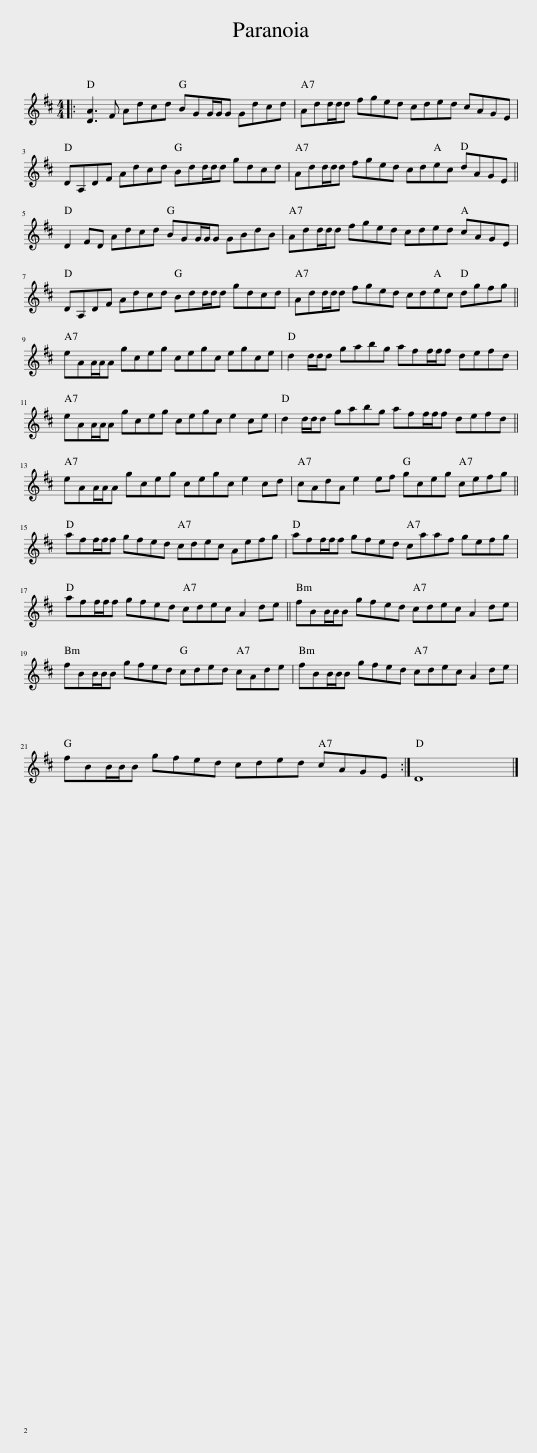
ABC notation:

X:1
L:1/8
M:4/4
I:linebreak $
K:D
V:1 treble
V:1
|: [DA]3 F Adcd BGG/G/G Gdcd | Add/d/d fged cded cAGE |$ DA,DF Adcd Bdd/d/d gdcd | Add/d/d fged cdec dAGE ||$ D2 FD Adcd BGG/G/G GBdB | %5
 Add/d/d fged cded cAGE |$ DA,DF Adcd Bdd/d/d gdcd | Add/d/d fged cdec dgfg ||$ eAA/A/A gceg cegc egce | d2 d/d/d gabg aff/f/f defd |$ %10
 eAA/A/A gceg cegc e2 ce | d2 d/d/d gabg aff/f/f defd ||$ eAA/A/A gceg cegc e2 cd | cAdA e2 ef gceg cefg ||$ aff/f/f gfed cdec Aefg | %15
 aff/f/f gfed caaf gefg |$ aff/f/f gfed cdec A2 de || fBB/B/B gfed cdec A2 de |$ fBB/B/B gfed cded cAde | fBB/B/B gfed cdec A2 de |$ %20
 fBB/B/B gfed cded cAGE :| D8 |] %22
